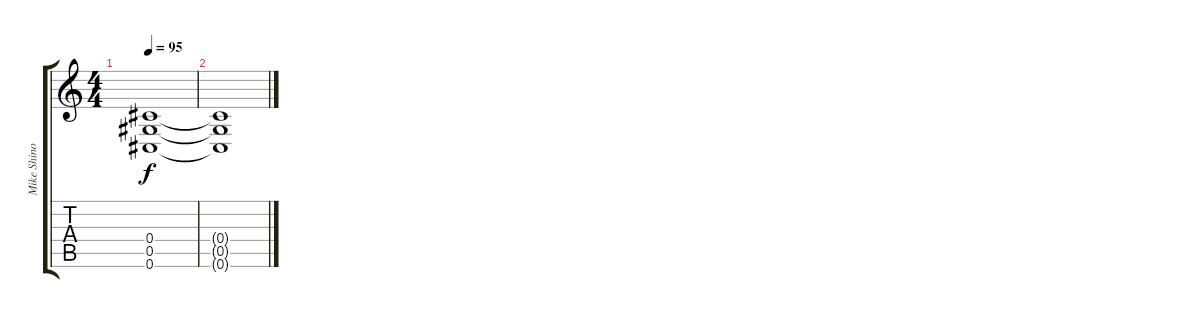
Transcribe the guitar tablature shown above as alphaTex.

\track ("Mike Shinoda" "Mike Shino") {instrument distortionguitar}
\staff {score tabs}
\tuning (Eb4 Bb3 Gb3 Db3 Ab2 Db2) {hide}
\ts (4 4)
\tempo 95
\clef g2
\ks c
(0.4 0.5 0.6).1{dy f} |
(0.4{t} 0.5{t} 0.6{t}).1
